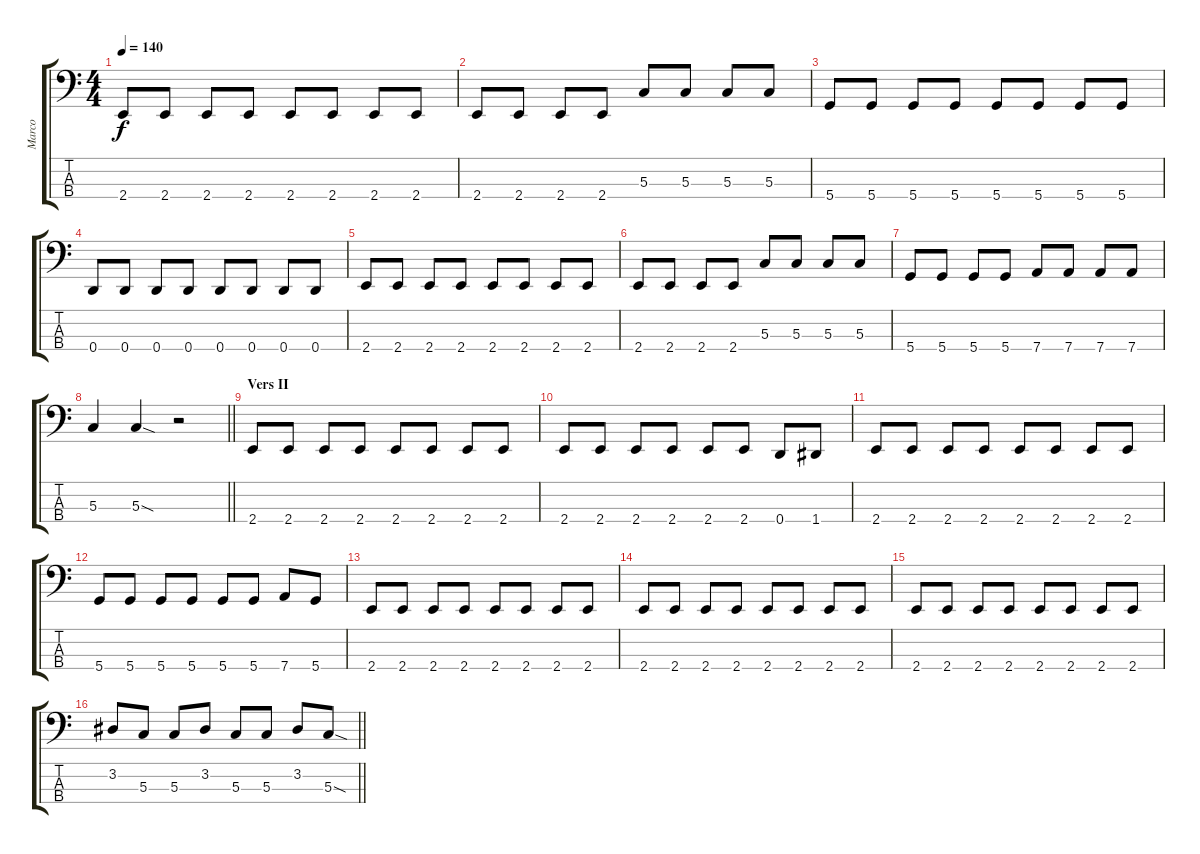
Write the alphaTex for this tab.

\track ("Marco" "Marco") {instrument electricbassfinger}
\staff {score tabs}
\tuning (F2 C2 G1 D1) {hide}
\ts (4 4)
\tempo 140
\clef f4
\ks aminor
2.4.8{dy f} 2.4.8 2.4.8 2.4.8 2.4.8 2.4.8 2.4.8 2.4.8 |
2.4.8 2.4.8 2.4.8 2.4.8 5.3.8 5.3.8 5.3.8 5.3.8 |
5.4.8 5.4.8 5.4.8 5.4.8 5.4.8 5.4.8 5.4.8 5.4.8 |
0.4.8 0.4.8 0.4.8 0.4.8 0.4.8 0.4.8 0.4.8 0.4.8 |
2.4.8 2.4.8 2.4.8 2.4.8 2.4.8 2.4.8 2.4.8 2.4.8 |
2.4.8 2.4.8 2.4.8 2.4.8 5.3.8 5.3.8 5.3.8 5.3.8 |
5.4.8 5.4.8 5.4.8 5.4.8 7.4.8 7.4.8 7.4.8 7.4.8 |
\barLineRight lightlight
5.3.4 5.3{sod}.4 r.2 |
\section ("" "Vers II")
2.4.8 2.4.8 2.4.8 2.4.8 2.4.8 2.4.8 2.4.8 2.4.8 |
2.4.8 2.4.8 2.4.8 2.4.8 2.4.8 2.4.8 0.4.8 1.4.8 |
2.4.8 2.4.8 2.4.8 2.4.8 2.4.8 2.4.8 2.4.8 2.4.8 |
5.4.8 5.4.8 5.4.8 5.4.8 5.4.8 5.4.8 7.4.8 5.4.8 |
2.4.8 2.4.8 2.4.8 2.4.8 2.4.8 2.4.8 2.4.8 2.4.8 |
2.4.8 2.4.8 2.4.8 2.4.8 2.4.8 2.4.8 2.4.8 2.4.8 |
2.4.8 2.4.8 2.4.8 2.4.8 2.4.8 2.4.8 2.4.8 2.4.8 |
\barLineRight lightlight
3.2.8 5.3.8 5.3.8 3.2.8 5.3.8 5.3.8 3.2.8 5.3{sod}.8
